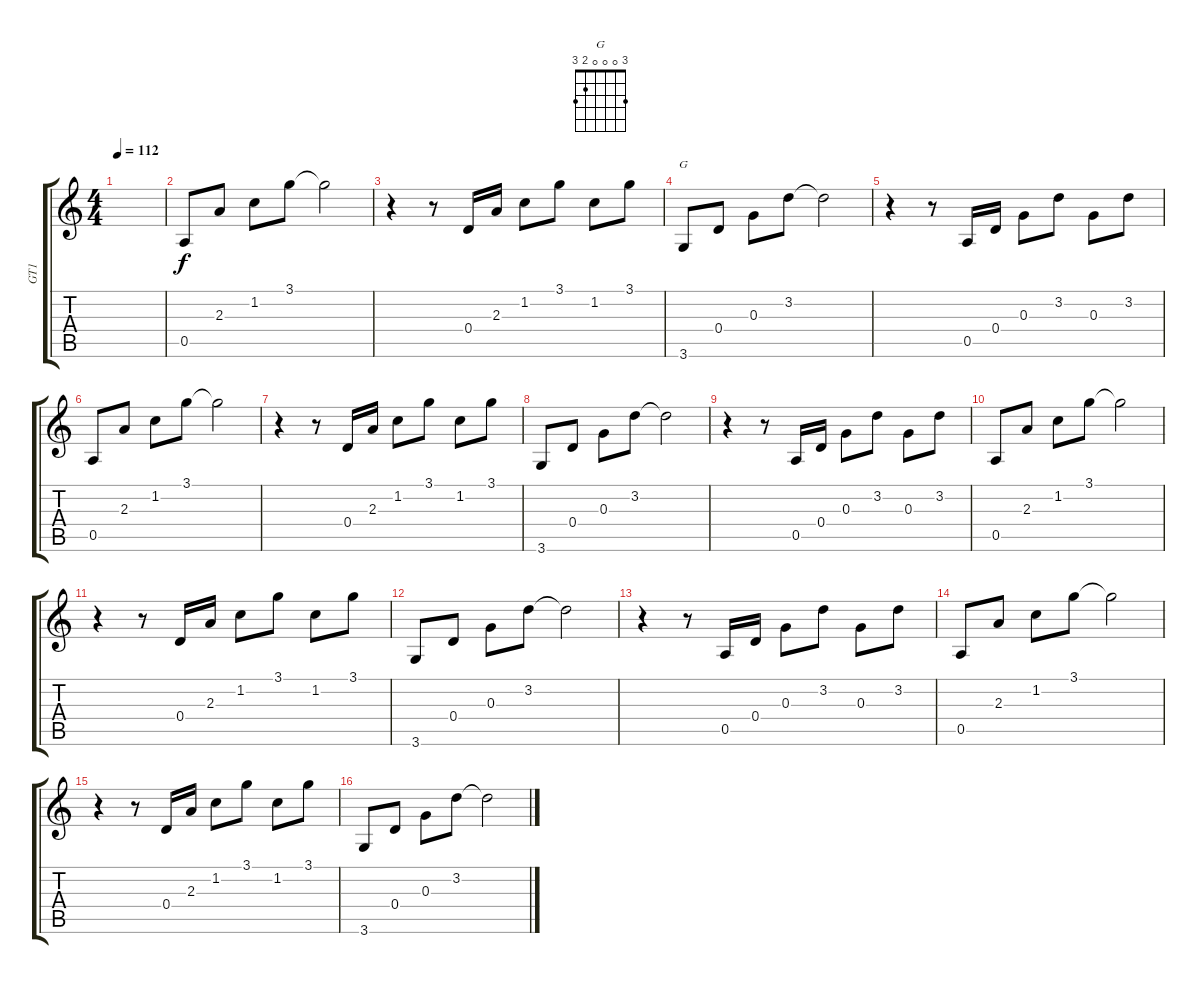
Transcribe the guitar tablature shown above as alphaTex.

\track ("GT1" "GT1") {instrument electricguitarclean}
\staff {score tabs}
\tuning (E4 B3 G3 D3 A2 E2) {hide}
\chord ("G" 3 0 0 0 2 3)
\ts (4 4)
\tempo 112
\clef g2
\ks c
|
0.5.8 2.3.8 1.2.8 3.1.8 3.1{t}.2 |
r.4 r.8 0.4.16 2.3.16 1.2.8 3.1.8 1.2.8 3.1.8 |
3.6.8{ch "G"} 0.4.8 0.3.8 3.2.8 3.2{t}.2 |
r.4 r.8 0.5.16 0.4.16 0.3.8 3.2.8 0.3.8 3.2.8 |
0.5.8 2.3.8 1.2.8 3.1.8 3.1{t}.2 |
r.4 r.8 0.4.16 2.3.16 1.2.8 3.1.8 1.2.8 3.1.8 |
3.6.8 0.4.8 0.3.8 3.2.8 3.2{t}.2 |
r.4 r.8 0.5.16 0.4.16 0.3.8 3.2.8 0.3.8 3.2.8 |
0.5.8 2.3.8 1.2.8 3.1.8 3.1{t}.2 |
r.4 r.8 0.4.16 2.3.16 1.2.8 3.1.8 1.2.8 3.1.8 |
3.6.8 0.4.8 0.3.8 3.2.8 3.2{t}.2 |
r.4 r.8 0.5.16 0.4.16 0.3.8 3.2.8 0.3.8 3.2.8 |
0.5.8 2.3.8 1.2.8 3.1.8 3.1{t}.2 |
r.4 r.8 0.4.16 2.3.16 1.2.8 3.1.8 1.2.8 3.1.8 |
3.6.8 0.4.8 0.3.8 3.2.8 3.2{t}.2
